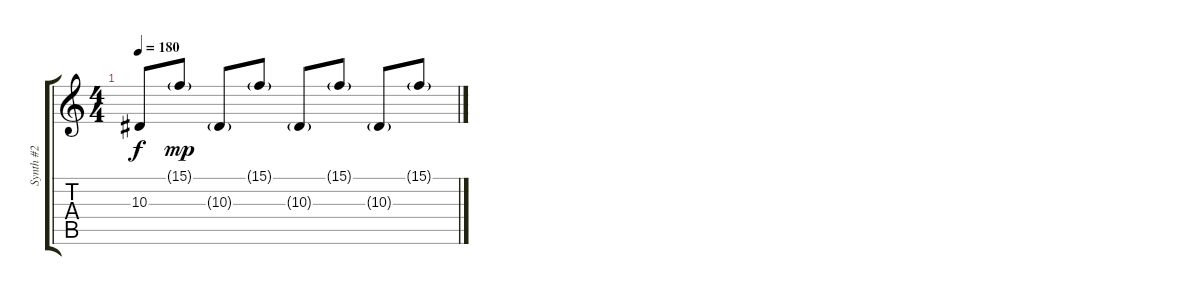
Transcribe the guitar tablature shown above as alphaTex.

\track ("Synth #2" "Synth #2") {instrument gunshot}
\staff {score tabs}
\tuning (D4 A3 F3 C3 G2 C2) {hide}
\ts (4 4)
\tempo 180
\clef g2
\ks c
10.3.8{dy f volume 0 instrument lead7fifths} 15.1{g}.8{dy mp} 10.3{g}.8 15.1{g}.8 10.3{g}.8{instrument lead7fifths} 15.1{g}.8 10.3{g}.8 15.1{g}.8
